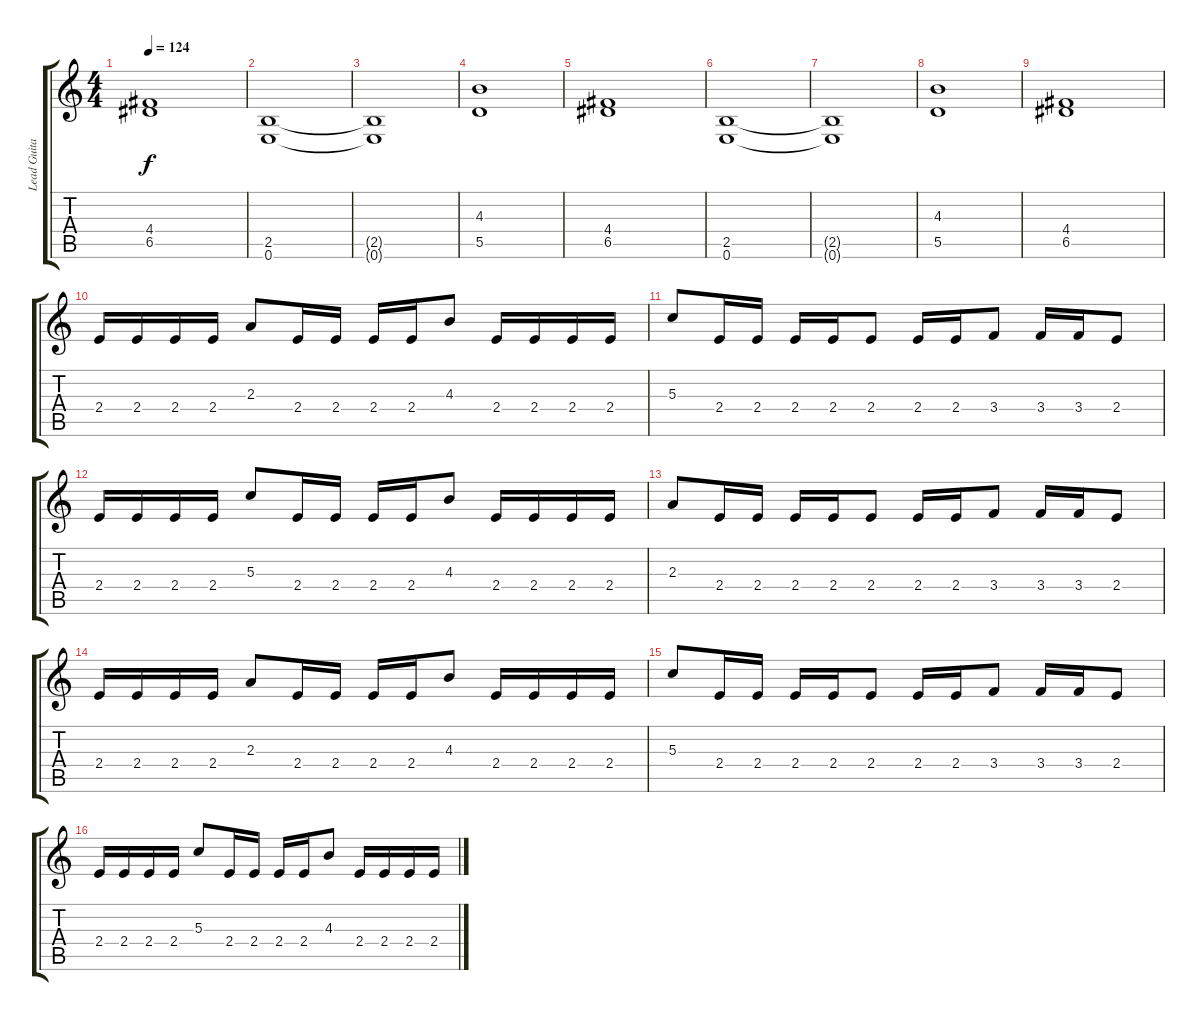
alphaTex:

\track ("Lead Guitar" "Lead Guita") {instrument distortionguitar}
\staff {score tabs}
\tuning (E4 B3 G3 D3 A2 E2) {hide}
\ts (4 4)
\tempo 124
\clef g2
\ks c
(4.4 6.5).1{dy f} |
(2.5 0.6).1 |
(2.5{t} 0.6{t}).1 |
(4.3 5.5).1 |
(4.4 6.5).1 |
(2.5 0.6).1 |
(2.5{t} 0.6{t}).1 |
(4.3 5.5).1 |
(4.4 6.5).1 |
2.4.16{volume 16} 2.4.16 2.4.16 2.4.16 2.3.8 2.4.16 2.4.16 2.4.16 2.4.16 4.3.8 2.4.16 2.4.16 2.4.16 2.4.16 |
5.3.8 2.4.16 2.4.16 2.4.16 2.4.16 2.4.8 2.4.16 2.4.16 3.4.8 3.4.16 3.4.16 2.4.8 |
2.4.16 2.4.16 2.4.16 2.4.16 5.3.8 2.4.16 2.4.16 2.4.16 2.4.16 4.3.8 2.4.16 2.4.16 2.4.16 2.4.16 |
2.3.8 2.4.16 2.4.16 2.4.16 2.4.16 2.4.8 2.4.16 2.4.16 3.4.8 3.4.16 3.4.16 2.4.8 |
2.4.16 2.4.16 2.4.16 2.4.16 2.3.8 2.4.16 2.4.16 2.4.16 2.4.16 4.3.8 2.4.16 2.4.16 2.4.16 2.4.16 |
5.3.8 2.4.16 2.4.16 2.4.16 2.4.16 2.4.8 2.4.16 2.4.16 3.4.8 3.4.16 3.4.16 2.4.8 |
2.4.16 2.4.16 2.4.16 2.4.16 5.3.8 2.4.16 2.4.16 2.4.16 2.4.16 4.3.8 2.4.16 2.4.16 2.4.16 2.4.16
